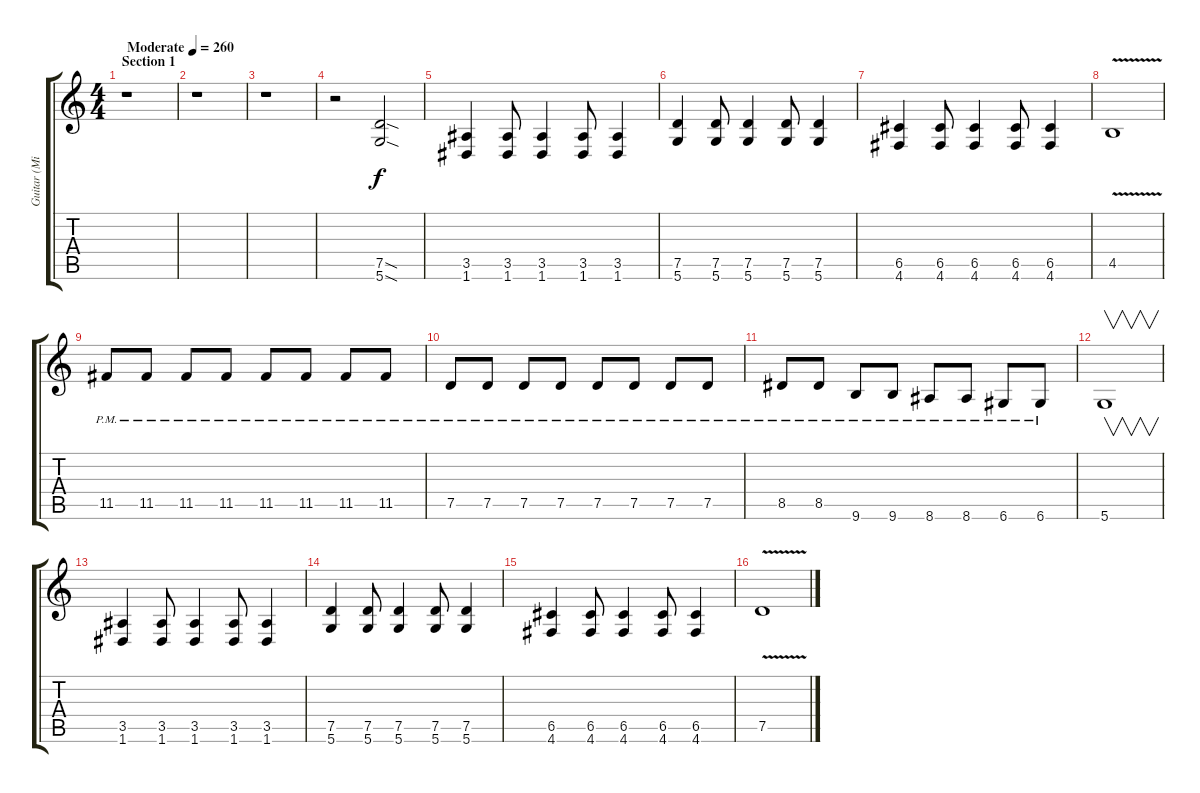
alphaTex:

\track ("Guitar (Mika)" "Guitar (Mi") {instrument overdrivenguitar}
\staff {score tabs}
\tuning (D4 A3 F3 C3 G2 D2) {hide}
\ts (4 4)
\section ("" "Section 1")
\tempo (260 "Moderate")
\clef g2
\ks c
r.1{dy f instrument overdrivenguitar} |
r.1 |
r.1 |
r.2 (7.5{sod} 5.6{sod}).2 |
(3.5 1.6).4 (3.5 1.6).8 (3.5 1.6).4 (3.5 1.6).8 (3.5 1.6).4 |
(7.5 5.6).4 (7.5 5.6).8 (7.5 5.6).4 (7.5 5.6).8 (7.5 5.6).4 |
(6.5 4.6).4 (6.5 4.6).8 (6.5 4.6).4 (6.5 4.6).8 (6.5 4.6).4 |
4.5{v}.1 |
11.5{pm}.8 11.5{pm}.8 11.5{pm}.8 11.5{pm}.8 11.5{pm}.8 11.5{pm}.8 11.5{pm}.8 11.5{pm}.8 |
7.5{pm}.8 7.5{pm}.8 7.5{pm}.8 7.5{pm}.8 7.5{pm}.8 7.5{pm}.8 7.5{pm}.8 7.5{pm}.8 |
8.5{pm}.8 8.5{pm}.8 9.6{pm}.8 9.6{pm}.8 8.6{pm}.8 8.6{pm}.8 6.6{pm}.8 6.6{pm}.8 |
5.6.1{v} |
(3.5 1.6).4 (3.5 1.6).8 (3.5 1.6).4 (3.5 1.6).8 (3.5 1.6).4 |
(7.5 5.6).4 (7.5 5.6).8 (7.5 5.6).4 (7.5 5.6).8 (7.5 5.6).4 |
(6.5 4.6).4 (6.5 4.6).8 (6.5 4.6).4 (6.5 4.6).8 (6.5 4.6).4 |
7.5{v}.1
